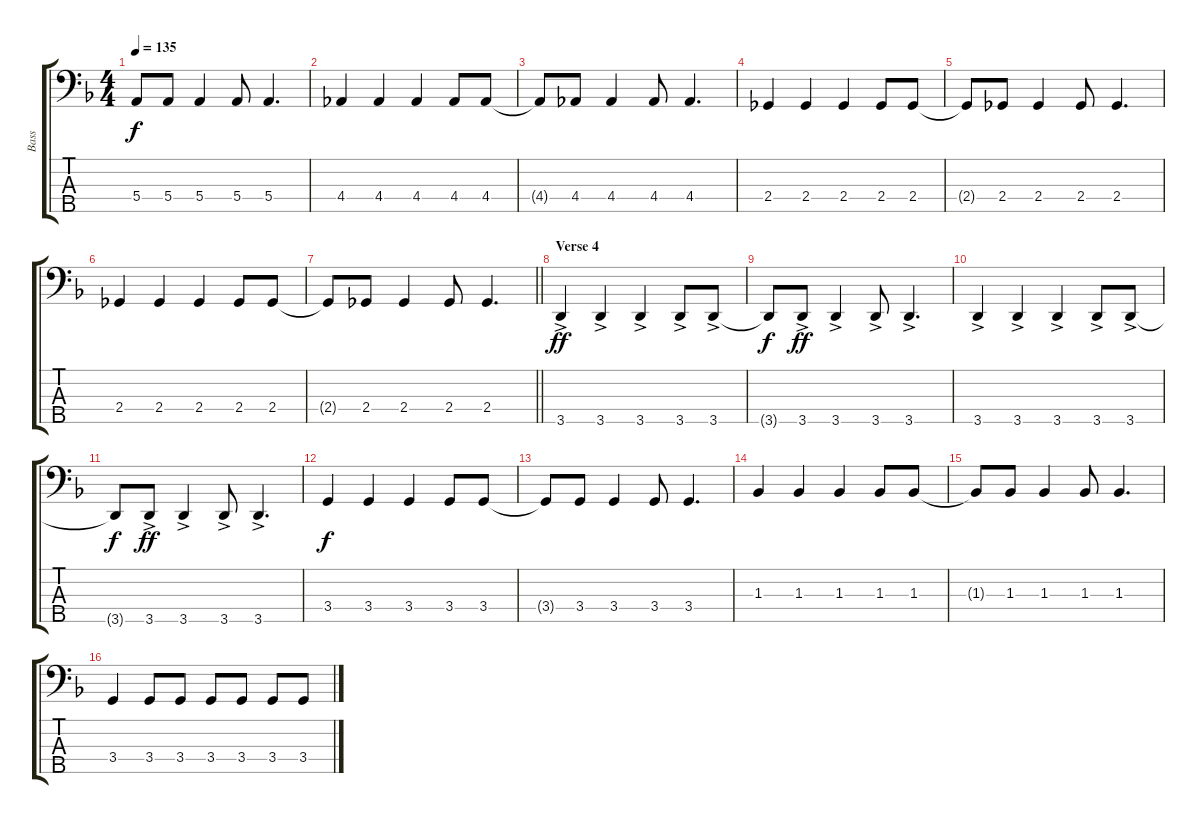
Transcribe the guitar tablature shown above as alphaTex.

\track ("Bass" "Bass") {instrument electricbassfinger}
\staff {score tabs}
\tuning (G2 D2 A1 E1 B0) {hide}
\ts (4 4)
\tempo 135
\clef f4
\ks f
5.4{t}.8{dy f} 5.4.8 5.4.4 5.4.8 5.4.4{d} |
4.4.4 4.4.4 4.4.4 4.4.8 4.4.8 |
4.4{t}.8 4.4.8 4.4.4 4.4.8 4.4.4{d} |
2.4.4 2.4.4 2.4.4 2.4.8 2.4.8 |
2.4{t}.8 2.4.8 2.4.4 2.4.8 2.4.4{d} |
2.4.4 2.4.4 2.4.4 2.4.8 2.4.8 |
\barLineRight lightlight
2.4{t}.8 2.4.8 2.4.4 2.4.8 2.4.4{d} |
\section ("" "Verse 4")
3.5{ac}.4{dy ff} 3.5{ac}.4 3.5{ac}.4 3.5{ac}.8 3.5{ac}.8 |
3.5{t}.8{dy f} 3.5{ac}.8{dy ff} 3.5{ac}.4 3.5{ac}.8 3.5{ac}.4{d} |
3.5{ac}.4 3.5{ac}.4 3.5{ac}.4 3.5{ac}.8 3.5{ac}.8 |
3.5{t}.8{dy f} 3.5{ac}.8{dy ff} 3.5{ac}.4 3.5{ac}.8 3.5{ac}.4{d} |
3.4.4{dy f} 3.4.4 3.4.4 3.4.8 3.4.8 |
3.4{t}.8 3.4.8 3.4.4 3.4.8 3.4.4{d} |
1.3.4 1.3.4 1.3.4 1.3.8 1.3.8 |
1.3{t}.8 1.3.8 1.3.4 1.3.8 1.3.4{d} |
3.4.4 3.4.8 3.4.8 3.4.8 3.4.8 3.4.8 3.4.8
